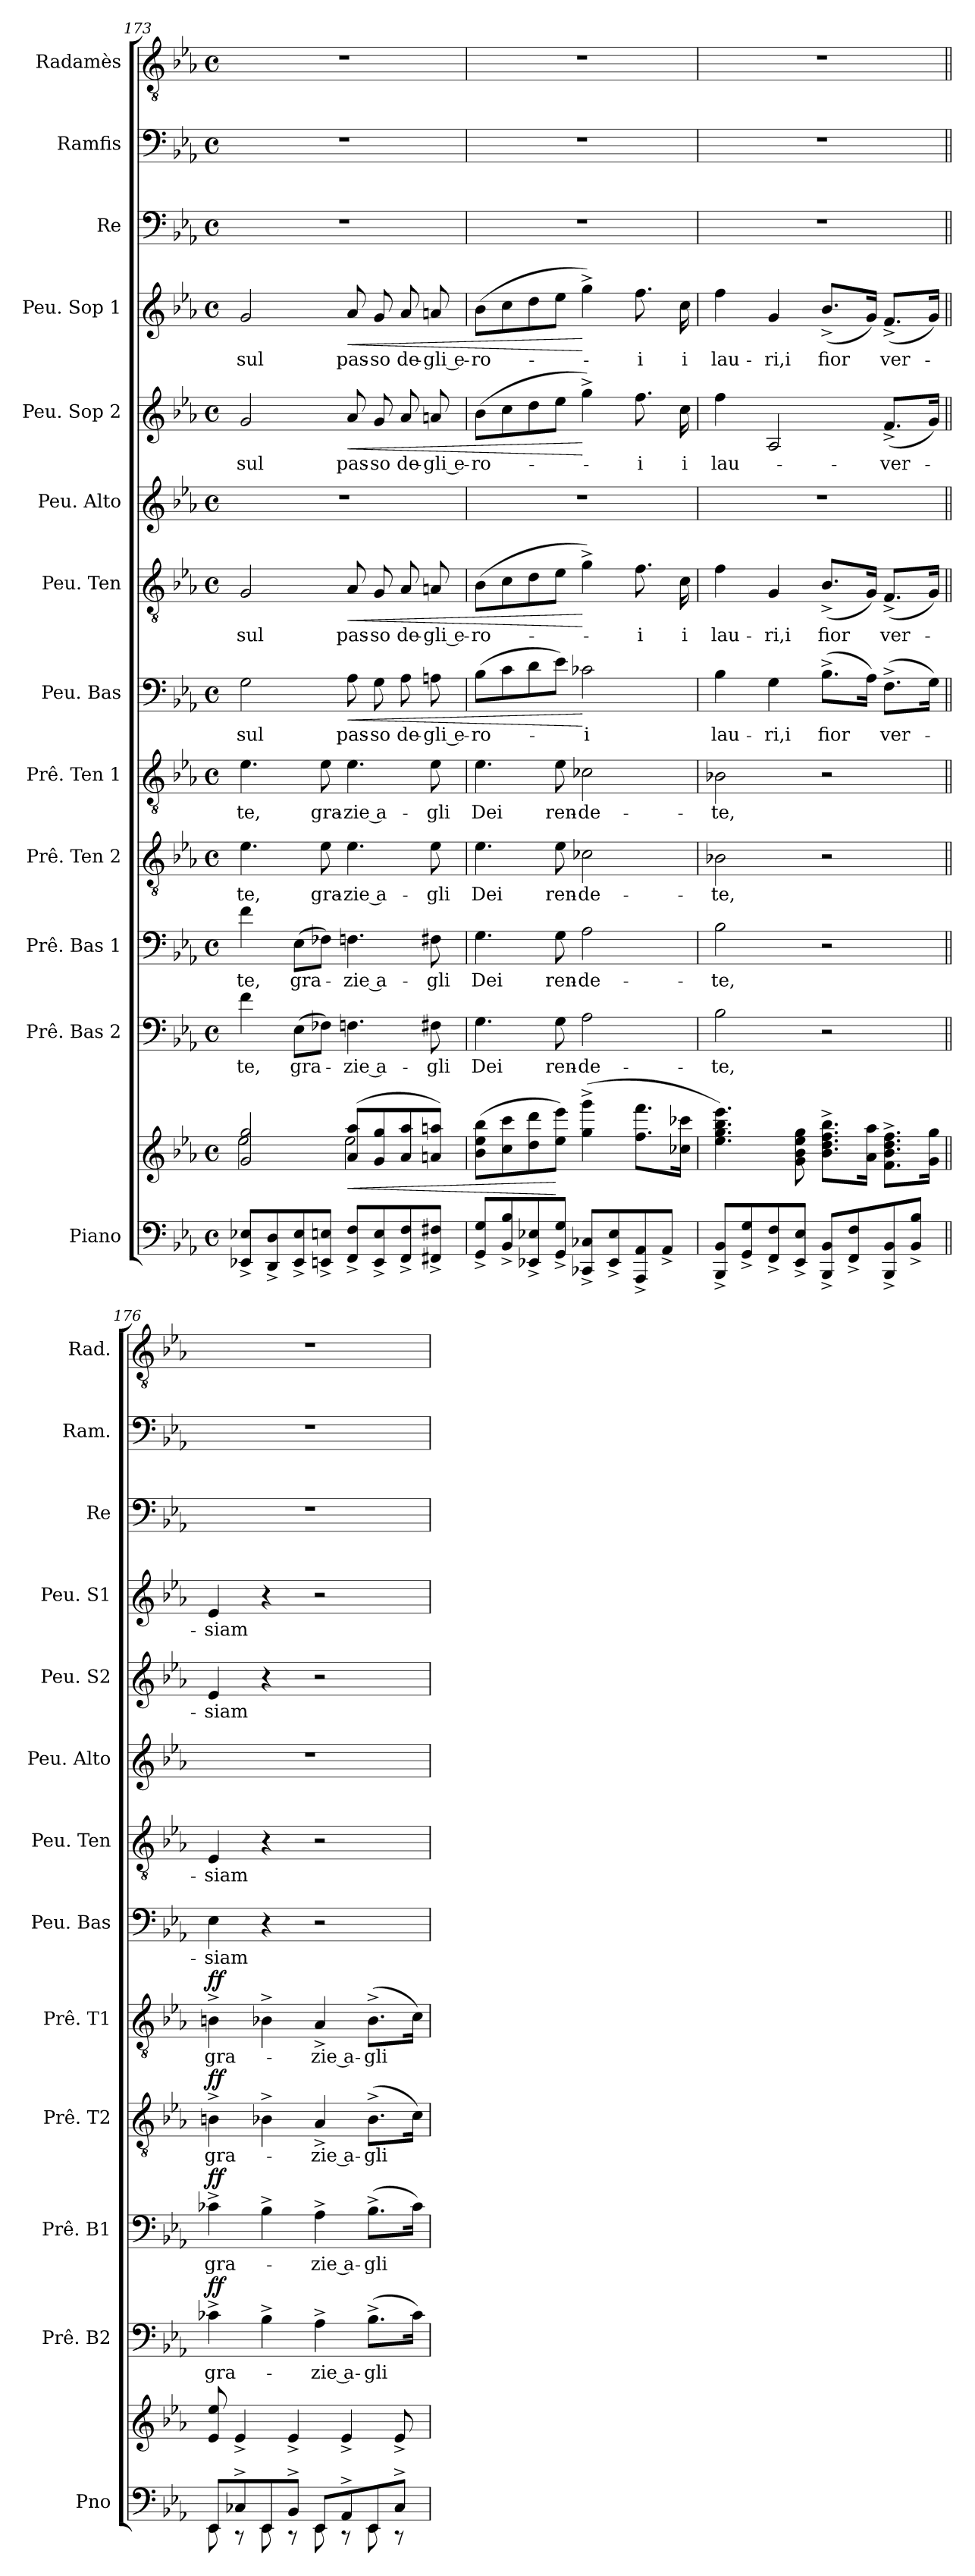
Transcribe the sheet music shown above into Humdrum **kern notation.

**kern	**kern	**dynam	**kern	**text	**dynam	**kern	**text	**dynam	**kern	**text	**dynam	**kern	**text	**dynam	**kern	**text	**dynam	**kern	**text	**dynam	**kern	**kern	**text	**dynam	**kern	**text	**dynam	**kern	**kern	**kern
*part13	*part13	*part13	*part12	*part12	*part12	*part11	*part11	*part11	*part10	*part10	*part10	*part9	*part9	*part9	*part8	*part8	*part8	*part7	*part7	*part7	*part6	*part5	*part5	*part5	*part4	*part4	*part4	*part3	*part2	*part1
*staff14	*staff13	*staff13/14	*staff12	*staff12	*staff12	*staff11	*staff11	*staff11	*staff10	*staff10	*staff10	*staff9	*staff9	*staff9	*staff8	*staff8	*staff8	*staff7	*staff7	*staff7	*staff6	*staff5	*staff5	*staff5	*staff4	*staff4	*staff4	*staff3	*staff2	*staff1
*I"Piano	*	*	*I"Prê. Bas 2	*	*	*I"Prê. Bas 1	*	*	*I"Prê. Ten 2	*	*	*I"Prê. Ten 1	*	*	*I"Peu. Bas	*	*	*I"Peu. Ten	*	*	*I"Peu. Alto	*I"Peu. Sop 2	*	*	*I"Peu. Sop 1	*	*	*I"Re	*I"Ramfis	*I"Radamès
*I'Pno	*	*	*I'Prê. B2	*	*	*I'Prê. B1	*	*	*I'Prê. T2	*	*	*I'Prê. T1	*	*	*I'Peu. Bas	*	*	*I'Peu. Ten	*	*	*I'Peu. Alto	*I'Peu. S2	*	*	*I'Peu. S1	*	*	*I'Re	*I'Ram.	*I'Rad.
!!LO:PB:g=z
*clefF4	*clefG2	*	*clefF4	*	*	*clefF4	*	*	*clefGv2	*	*	*clefGv2	*	*	*clefF4	*	*	*clefGv2	*	*	*clefG2	*clefG2	*	*	*clefG2	*	*	*clefF4	*clefF4	*clefGv2
*k[b-e-a-]	*k[b-e-a-]	*	*k[b-e-a-]	*	*	*k[b-e-a-]	*	*	*k[b-e-a-]	*	*	*k[b-e-a-]	*	*	*k[b-e-a-]	*	*	*k[b-e-a-]	*	*	*k[b-e-a-]	*k[b-e-a-]	*	*	*k[b-e-a-]	*	*	*k[b-e-a-]	*k[b-e-a-]	*k[b-e-a-]
*M4/4	*M4/4	*	*M4/4	*	*	*M4/4	*	*	*M4/4	*	*	*M4/4	*	*	*M4/4	*	*	*M4/4	*	*	*M4/4	*M4/4	*	*	*M4/4	*	*	*M4/4	*M4/4	*M4/4
*met(c)	*met(c)	*	*met(c)	*	*	*met(c)	*	*	*met(c)	*	*	*met(c)	*	*	*met(c)	*	*	*met(c)	*	*	*met(c)	*met(c)	*	*	*met(c)	*	*	*met(c)	*met(c)	*met(c)
=173	=173	=173	=173	=173	=173	=173	=173	=173	=173	=173	=173	=173	=173	=173	=173	=173	=173	=173	=173	=173	=173	=173	=173	=173	=173	=173	=173	=173	=173	=173
*	*^	*	*	*	*	*	*	*	*	*	*	*	*	*	*	*	*	*	*	*	*	*	*	*	*	*	*	*	*	*
!	!	!	!	!	!LO:LY:b:color=#AA0000	!	!	!LO:LY:b:color=#0055FF	!	!	!LO:LY:b:color=#0055FF	!	!	!LO:LY:b:color=#0055FF	!	!	!LO:LY:b:color=#0055FF	!	!	!LO:LY:b:color=#0055FF	!	!	!	!LO:LY:b:color=#0055FF	!	!	!LO:LY:b:color=#0055FF	!	!	!	!
8EE-X/^ 8E-X/^L	2g/ 2gg/	2ee-\	.	4f\	-te,	.	4f\	-te,	.	4.e-\	-te,	.	4.e-\	-te,	.	2G\	sul	.	2G/	sul	.	1r	2g/	sul	.	2g/	sul	.	1r	1r	1r
8DD/^ 8D/^	.	.	.	.	.	.	.	.	.	.	.	.	.	.	.	.	.	.	.	.	.	.	.	.	.	.	.	.	.	.	.
!	!	!	!	!	!LO:LY:b:color=#AA0000	!	!	!LO:LY:b:color=#0055FF	!	!	!	!	!	!	!	!	!	!	!	!	!	!	!	!	!	!	!	!	!	!	!
8EE-/^ 8E-/^	.	.	.	(>8E-\L	gra-	.	(>8E-\L	gra-	.	.	.	.	.	.	.	.	.	.	.	.	.	.	.	.	.	.	.	.	.	.	.
!	!	!	!	!	!	!	!	!	!	!	!LO:LY:b:color=#0055FF	!	!	!LO:LY:b:color=#0055FF	!	!	!	!	!	!	!	!	!	!	!	!	!	!	!	!	!
8EEn/^ 8En/^J	.	.	.	8F-X\J)	.	.	8F-X\J)	.	.	8e-\	gra-	.	8e-\	gra-	.	.	.	.	.	.	.	.	.	.	.	.	.	.	.	.	.
!	!	!	!LO:HP:b	!	!LO:LY:b:color=#AA0000	!	!	!LO:LY:b:color=#0055FF	!	!	!LO:LY:b:color=#0055FF	!	!	!LO:LY:b:color=#0055FF	!	!	!LO:LY:b:color=#0055FF	!LO:HP:b	!	!LO:LY:b:color=#0055FF	!LO:HP:b	!	!	!LO:LY:b:color=#0055FF	!LO:HP:b	!	!LO:LY:b:color=#0055FF	!LO:HP:b	!	!	!
8FF/^ 8F/^L	(>8a-/ 8aa-/L	2ee-\	<	4.Fn\	zie a-	.	4.Fn\	zie a-	.	4.e-\	zie a-	.	4.e-\	zie a-	.	8A-\	pas-	<	8A-/	pas-	<	.	8a-/	pas-	<	8a-/	pas-	<	.	.	.
!	!	!	!	!	!	!	!	!	!	!	!	!	!	!	!	!	!LO:LY:b:color=#0055FF	!	!	!LO:LY:b:color=#0055FF	!	!	!	!LO:LY:b:color=#0055FF	!	!	!LO:LY:b:color=#0055FF	!	!	!	!
8EE/^ 8E/^	8g/ 8gg/	.	.	.	.	.	.	.	.	.	.	.	.	.	.	8G\	-so	.	8G/	-so	.	.	8g/	-so	.	8g/	-so	.	.	.	.
!	!	!	!	!	!	!	!	!	!	!	!	!	!	!	!	!	!LO:LY:b:color=#0055FF	!	!	!LO:LY:b:color=#0055FF	!	!	!	!LO:LY:b:color=#0055FF	!	!	!LO:LY:b:color=#0055FF	!	!	!	!
8FF/^ 8F/^	8a-/ 8aa-/	.	.	.	.	.	.	.	.	.	.	.	.	.	.	8A-\	de-	.	8A-/	de-	.	.	8a-/	de-	.	8a-/	de-	.	.	.	.
!	!	!	!	!	!LO:LY:b:color=#AA0000	!	!	!LO:LY:b:color=#0055FF	!	!	!LO:LY:b:color=#0055FF	!	!	!LO:LY:b:color=#0055FF	!	!	!LO:LY:b:color=#0055FF	!	!	!LO:LY:b:color=#0055FF	!	!	!	!LO:LY:b:color=#0055FF	!	!	!LO:LY:b:color=#0055FF	!	!	!	!
8FF#X/^ 8F#X/^J	8an/ 8aan/J)	.	.	8F#X\	-gli	.	8F#X\	-gli	.	8e-\	-gli	.	8e-\	-gli	.	8An\	gli e-	.	8An/	-gli e-	.	.	8an/	-gli e-	.	8an/	-gli e-	.	.	.	.
*	*v	*v	*	*	*	*	*	*	*	*	*	*	*	*	*	*	*	*	*	*	*	*	*	*	*	*	*	*	*	*	*
=174	=174	=174	=174	=174	=174	=174	=174	=174	=174	=174	=174	=174	=174	=174	=174	=174	=174	=174	=174	=174	=174	=174	=174	=174	=174	=174	=174	=174	=174	=174
!	!	!	!	!LO:LY:b:color=#AA0000	!	!	!LO:LY:b:color=#0055FF	!	!	!LO:LY:b:color=#0055FF	!	!	!LO:LY:b:color=#0055FF	!	!	!LO:LY:b:color=#0055FF	!	!	!LO:LY:b:color=#0055FF	!	!	!	!LO:LY:b:color=#0055FF	!	!	!LO:LY:b:color=#0055FF	!	!	!	!
8GG/^ 8G/^L	(>8b-\ 8ee-\ 8bb-\L	.	4.G\	Dei	.	4.G\	Dei	.	4.e-\	Dei	.	4.e-\	Dei	.	(>8B-\L	ro-	.	(>8B-\L	-ro-	.	1r	(>8b-\L	-ro-	.	(>8b-\L	-ro-	.	1r	1r	1r
8BB-/^ 8B-/^	8cc\ 8ccc\	.	.	.	.	.	.	.	.	.	.	.	.	.	8c\	.	.	8c\	.	.	.	8cc\	.	.	8cc\	.	.	.	.	.
8EE-X/^ 8E-X/^	8dd\ 8ddd\	.	.	.	.	.	.	.	.	.	.	.	.	.	8d\	.	.	8d\	.	.	.	8dd\	.	.	8dd\	.	.	.	.	.
!	!	!	!	!LO:LY:b:color=#AA0000	!	!	!LO:LY:b:color=#0055FF	!	!	!LO:LY:b:color=#0055FF	!	!	!LO:LY:b:color=#0055FF	!	!	!	!	!	!	!	!	!	!	!	!	!	!	!	!	!
8GG/^ 8G/^J	8ee-\ 8eee-\J)	[	8G\	ren-	.	8G\	ren-	.	8e-\	ren-	.	8e-\	ren-	.	8e-\J)	.	.	8e-\J	.	.	.	8ee-\J	.	.	8ee-\J	.	.	.	.	.
!	!	!	!	!LO:LY:b:color=#AA0000	!	!	!LO:LY:b:color=#0055FF	!	!	!LO:LY:b:color=#0055FF	!	!	!LO:LY:b:color=#0055FF	!	!	!LO:LY:b:color=#0055FF	!	!	!	!	!	!	!	!	!	!	!	!	!	!
8CC-X/^ 8C-X/^L	(>4gg\^ 4ggg\^	.	2A-\	-de-	.	2A-\	-de-	.	2c-X\	-de-	.	2c-X\	-de-	.	2c-X\	-i	[	4g^\)	.	[	.	4gg^\)	.	[	4gg^\)	.	[	.	.	.
8EE-/^ 8E-/^	.	.	.	.	.	.	.	.	.	.	.	.	.	.	.	.	.	.	.	.	.	.	.	.	.	.	.	.	.	.
!	!	!	!	!	!	!	!	!	!	!	!	!	!	!	!	!	!	!	!LO:LY:b:color=#0055FF	!	!	!	!LO:LY:b:color=#0055FF	!	!	!LO:LY:b:color=#0055FF	!	!	!	!
8AAA-/^ 8AA-/^	8.ff\ 8.fff\L	.	.	.	.	.	.	.	.	.	.	.	.	.	.	.	.	8.f\	i	.	.	8.ff\	i	.	8.ff\	i	.	.	.	.
8AA-^/J	.	.	.	.	.	.	.	.	.	.	.	.	.	.	.	.	.	.	.	.	.	.	.	.	.	.	.	.	.	.
!	!	!	!	!	!	!	!	!	!	!	!	!	!	!	!	!	!	!	!LO:LY:b:color=#0055FF	!	!	!	!LO:LY:b:color=#0055FF	!	!	!LO:LY:b:color=#0055FF	!	!	!	!
.	16cc-X\ 16ccc-X\Jk	.	.	.	.	.	.	.	.	.	.	.	.	.	.	.	.	16c\	i	.	.	16cc\	i	.	16cc\	i	.	.	.	.
=175	=175	=175	=175	=175	=175	=175	=175	=175	=175	=175	=175	=175	=175	=175	=175	=175	=175	=175	=175	=175	=175	=175	=175	=175	=175	=175	=175	=175	=175	=175
!	!	!	!	!LO:LY:b:color=#AA0000	!	!	!LO:LY:b:color=#0055FF	!	!	!LO:LY:b:color=#0055FF	!	!	!LO:LY:b:color=#0055FF	!	!	!LO:LY:b:color=#0055FF	!	!	!LO:LY:b:color=#0055FF	!	!	!	!LO:LY:b:color=#0055FF	!	!	!LO:LY:b:color=#0055FF	!	!	!	!
8BBB-/^ 8BB-/^L	4.ee-\ 4.gg\ 4.bb-\ 4.eee-\)	.	2B-\	-te,	.	2B-\	-te,	.	2B-X\	-te,	.	2B-X\	-te,	.	4B-\	lau-	.	4f\	lau-	.	1r	4ff\	lau-	.	4ff\	lau-	.	1r	1r	1r
8GG/^ 8G/^	.	.	.	.	.	.	.	.	.	.	.	.	.	.	.	.	.	.	.	.	.	.	.	.	.	.	.	.	.	.
!	!	!	!	!	!	!	!	!	!	!	!	!	!	!	!	!LO:LY:b:color=#0055FF	!	!	!LO:LY:b:color=#0055FF	!	!	!	!	!	!	!LO:LY:b:color=#0055FF	!	!	!	!
8FF/^ 8F/^	.	.	.	.	.	.	.	.	.	.	.	.	.	.	4G\	-ri,i	.	4G/	-ri,i	.	.	2A-/	.	.	4g/	-ri,i	.	.	.	.
8EE-/^ 8E-/^J	8g\ 8b-\ 8ee-\ 8gg\	.	.	.	.	.	.	.	.	.	.	.	.	.	.	.	.	.	.	.	.	.	.	.	.	.	.	.	.	.
!	!	!	!	!	!	!	!	!	!	!	!	!	!	!	!	!LO:LY:b:color=#0055FF	!	!	!LO:LY:b:color=#0055FF	!	!	!	!	!	!	!LO:LY:b:color=#0055FF	!	!	!	!
8BBB-/^ 8BB-/^L	8.b-\^ 8.dd\^ 8.ff\^ 8.bb-\^L	.	2r	.	.	2r	.	.	2r	.	.	2r	.	.	(>8.B-^\L	fior	.	(<8.B-^/L	fior	.	.	.	.	.	(<8.b-^/L	fior	.	.	.	.
8FF/^ 8F/^	.	.	.	.	.	.	.	.	.	.	.	.	.	.	.	.	.	.	.	.	.	.	.	.	.	.	.	.	.	.
.	16a-\ 16aa-\Jk	.	.	.	.	.	.	.	.	.	.	.	.	.	16A-\Jk)	.	.	16G/Jk)	.	.	.	.	.	.	16g/Jk)	.	.	.	.	.
!	!	!	!	!	!	!	!	!	!	!	!	!	!	!	!	!LO:LY:b:color=#0055FF	!	!	!LO:LY:b:color=#0055FF	!	!	!	!LO:LY:b:color=#0055FF	!	!	!LO:LY:b:color=#0055FF	!	!	!	!
8BBB-/^ 8BB-/^	8.f\^ 8.b-\^ 8.dd\^ 8.ff\^L	.	.	.	.	.	.	.	.	.	.	.	.	.	(>8.F^\L	ver-	.	(<8.F^/L	ver-	.	.	(<8.f^/L	ver-	.	(<8.f^/L	ver-	.	.	.	.
8BB-/^ 8B-/^J	.	.	.	.	.	.	.	.	.	.	.	.	.	.	.	.	.	.	.	.	.	.	.	.	.	.	.	.	.	.
.	16g\ 16gg\Jk	.	.	.	.	.	.	.	.	.	.	.	.	.	16G\Jk)	.	.	16G/Jk)	.	.	.	16g/Jk)	.	.	16g/Jk)	.	.	.	.	.
!!LO:PB:g=z
=176||	=176||	=176||	=176||	=176||	=176||	=176||	=176||	=176||	=176||	=176||	=176||	=176||	=176||	=176||	=176||	=176||	=176||	=176||	=176||	=176||	=176||	=176||	=176||	=176||	=176||	=176||	=176||	=176||	=176||	=176||
*^	*	*	*	*	*	*	*	*	*	*	*	*	*	*	*	*	*	*	*	*	*	*	*	*	*	*	*	*	*	*
!	!	!	!	!	!LO:LY:b:color=#AA0000	!LO:DY:a	!	!LO:LY:b:color=#0055FF	!LO:DY:a	!	!LO:LY:b:color=#0055FF	!LO:DY:a	!	!LO:LY:b:color=#0055FF	!LO:DY:a	!	!LO:LY:b:color=#0055FF	!	!	!LO:LY:b:color=#0055FF	!	!	!	!LO:LY:b:color=#0055FF	!	!	!LO:LY:b:color=#0055FF	!	!	!	!
8EE-/L	8EE-\	8e-/ 8ee-/	.	4c-X^\	gra-	ff	4c-X^\	gra-	ff	4Bn^\	gra-	ff	4Bn^\	gra-	ff	4E-\	siam	.	4E-/	siam	.	1r	4e-/	siam	.	4e-/	siam	.	1r	1r	1r
8C-X^/	8r	4e-^/	.	.	.	.	.	.	.	.	.	.	.	.	.	.	.	.	.	.	.	.	.	.	.	.	.	.	.	.	.
8EE-/	8EE-\	.	.	4B-^\	.	.	4B-^\	.	.	4B-X^\	.	.	4B-X^\	.	.	4r	.	.	4r	.	.	.	4r	.	.	4r	.	.	.	.	.
8BB-^/J	8r	4e-^/	.	.	.	.	.	.	.	.	.	.	.	.	.	.	.	.	.	.	.	.	.	.	.	.	.	.	.	.	.
!	!	!	!	!	!LO:LY:b:color=#AA0000	!	!	!LO:LY:b:color=#0055FF	!	!	!LO:LY:b:color=#0055FF	!	!	!LO:LY:b:color=#0055FF	!	!	!	!	!	!	!	!	!	!	!	!	!	!	!	!	!
8EE-/L	8EE-\	.	.	4A-^\	zie a-	.	4A-^\	zie a-	.	4A-^/	zie a-	.	4A-^/	zie a-	.	2r	.	.	2r	.	.	.	2r	.	.	2r	.	.	.	.	.
8AA-^/	8r	4e-^/	.	.	.	.	.	.	.	.	.	.	.	.	.	.	.	.	.	.	.	.	.	.	.	.	.	.	.	.	.
!	!	!	!	!	!LO:LY:b:color=#AA0000	!	!	!LO:LY:b:color=#0055FF	!	!	!LO:LY:b:color=#0055FF	!	!	!LO:LY:b:color=#0055FF	!	!	!	!	!	!	!	!	!	!	!	!	!	!	!	!	!
8EE-/	8EE-\	.	.	(>8.B-^\L	-gli	.	(>8.B-^\L	-gli	.	(>8.B-^\L	-gli	.	(>8.B-^\L	-gli	.	.	.	.	.	.	.	.	.	.	.	.	.	.	.	.	.
8C-^/J	8r	8e-^/	.	.	.	.	.	.	.	.	.	.	.	.	.	.	.	.	.	.	.	.	.	.	.	.	.	.	.	.	.
.	.	.	.	16c-\Jk)	.	.	16c-\Jk)	.	.	16c\Jk)	.	.	16c\Jk)	.	.	.	.	.	.	.	.	.	.	.	.	.	.	.	.	.	.
*v	*v	*	*	*	*	*	*	*	*	*	*	*	*	*	*	*	*	*	*	*	*	*	*	*	*	*	*	*	*	*	*
=	=	=	=	=	=	=	=	=	=	=	=	=	=	=	=	=	=	=	=	=	=	=	=	=	=	=	=	=	=	=
*-	*-	*-	*-	*-	*-	*-	*-	*-	*-	*-	*-	*-	*-	*-	*-	*-	*-	*-	*-	*-	*-	*-	*-	*-	*-	*-	*-	*-	*-	*-
